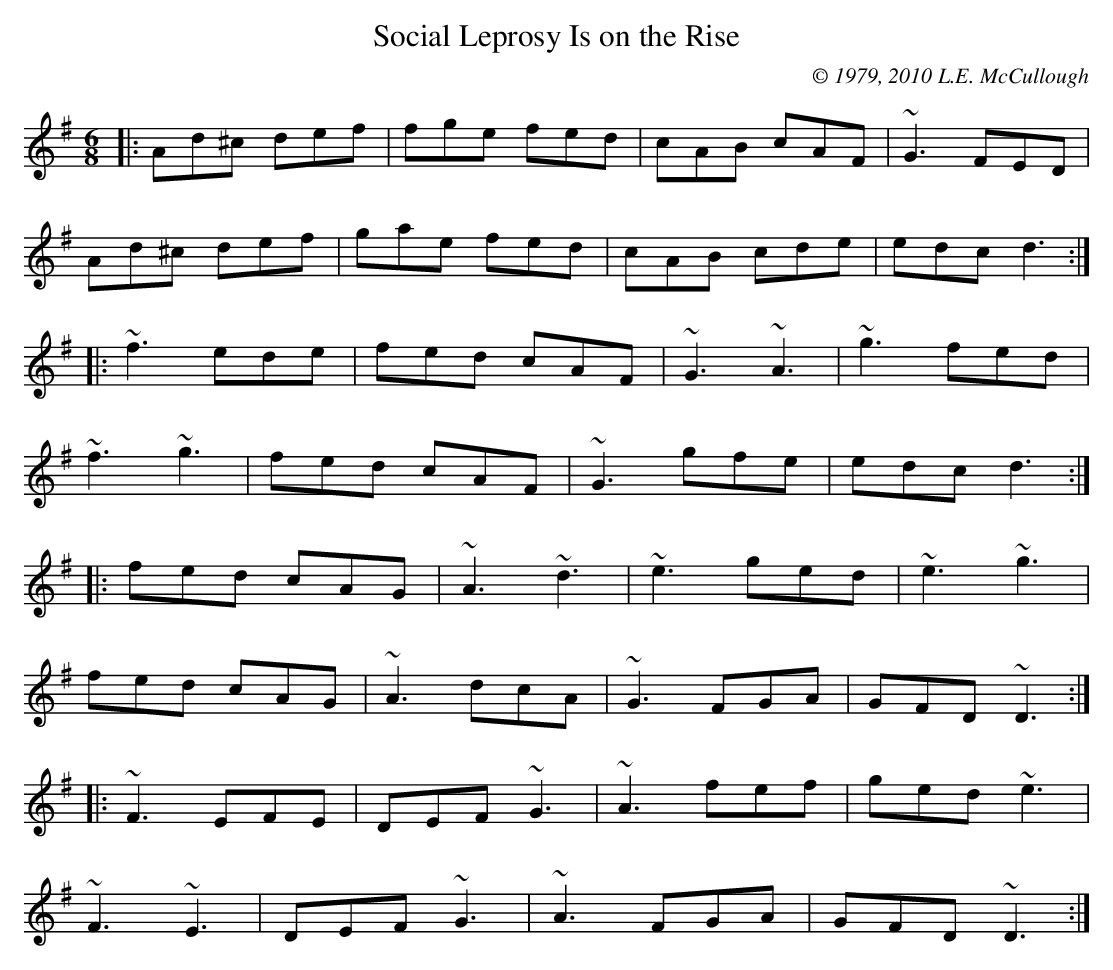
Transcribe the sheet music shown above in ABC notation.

X:1
T:Social Leprosy Is on the Rise
C:© 1979, 2010 L.E. McCullough
M:6/8
L:1/8
K:Dmix
|:Ad^c def|fge fed|cAB cAF|~G3 FED|
Ad^c def|gae fed|cAB cde|edc d3:|
|:~f3 ede|fed cAF|~G3 ~A3|~g3 fed|
~f3 ~g3|fed cAF|~G3 gfe|edc d3:|
|:fed cAG|~A3 ~d3|~e3 ged|~e3 ~g3|
fed cAG|~A3 dcA|~G3 FGA|GFD ~D3:|
|:~F3 EFE|DEF ~G3|~A3 fef|ged ~e3|
~F3 ~E3|DEF ~G3|~A3 FGA|GFD ~D3:|
